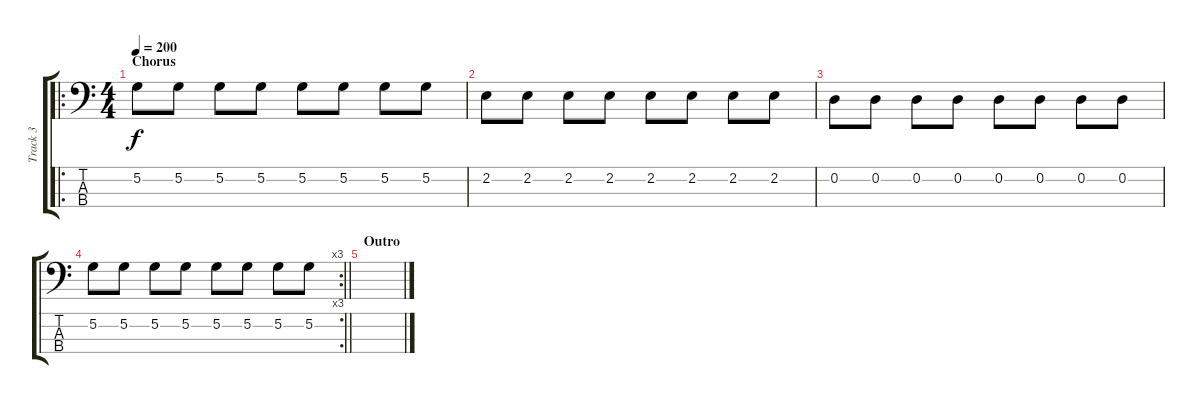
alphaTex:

\track ("Track 3" "Track 3") {instrument electricbasspick}
\staff {score tabs}
\tuning (G2 D2 A1 E1) {hide}
\ro
\ts (4 4)
\section ("" "Chorus")
\tempo 200
\clef f4
\ks c
5.2.8{dy f} 5.2.8 5.2.8 5.2.8 5.2.8 5.2.8 5.2.8 5.2.8 |
2.2.8 2.2.8 2.2.8 2.2.8 2.2.8 2.2.8 2.2.8 2.2.8 |
0.2.8 0.2.8 0.2.8 0.2.8 0.2.8 0.2.8 0.2.8 0.2.8 |
\rc 3
\barLineRight lightlight
5.2.8 5.2.8 5.2.8 5.2.8 5.2.8 5.2.8 5.2.8 5.2.8 |
\section ("" "Outro")
